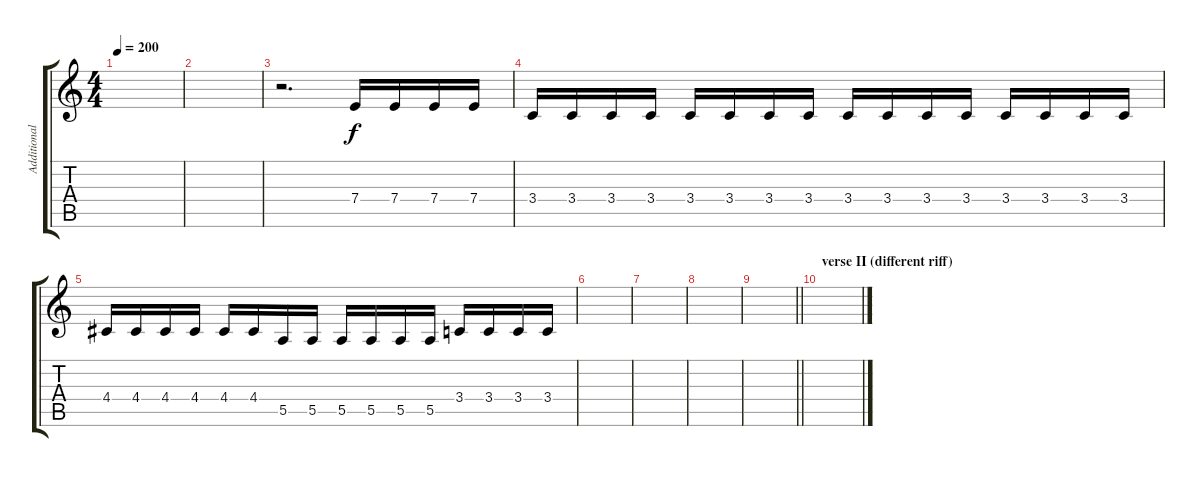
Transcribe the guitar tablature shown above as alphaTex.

\track ("Additional Stuff" "Additional") {instrument distortionguitar}
\staff {score tabs}
\tuning (B3 Gb3 D3 A2 E2 B1) {hide}
\ts (4 4)
\tempo 200
\clef g2
\ks c
|
|
r.2{d} 7.4.16 7.4.16 7.4.16 7.4.16 |
3.4.16 3.4.16 3.4.16 3.4.16 3.4.16 3.4.16 3.4.16 3.4.16 3.4.16 3.4.16 3.4.16 3.4.16 3.4.16 3.4.16 3.4.16 3.4.16 |
4.4.16 4.4.16 4.4.16 4.4.16 4.4.16 4.4.16 5.5.16 5.5.16 5.5.16 5.5.16 5.5.16 5.5.16 3.4.16 3.4.16 3.4.16 3.4.16 |
|
|
|
\barLineRight lightlight
|
\section ("" "verse II (different riff)")
